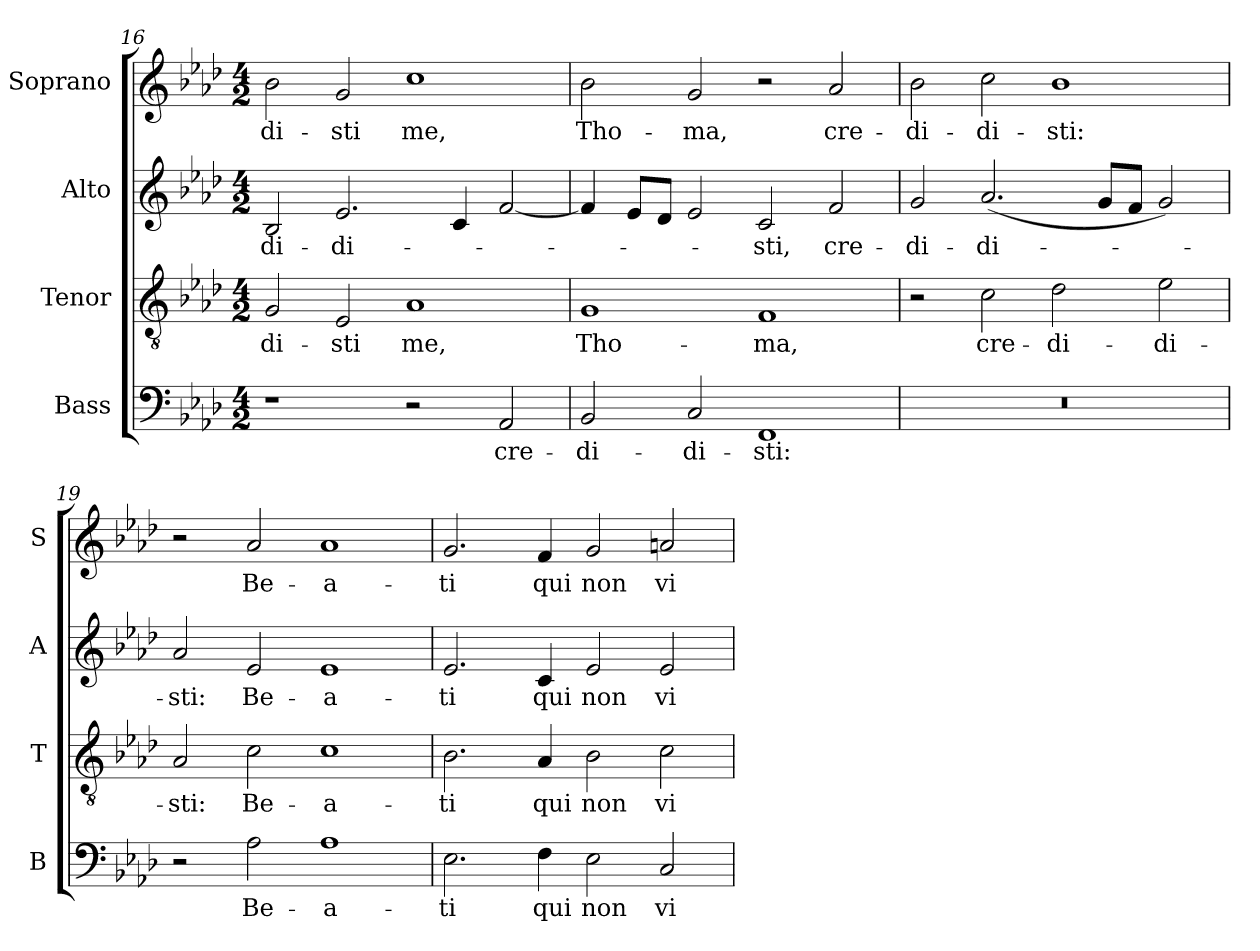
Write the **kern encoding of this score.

**kern	**text	**kern	**text	**kern	**text	**kern	**text
*part4	*part4	*part3	*part3	*part2	*part2	*part1	*part1
*staff4	*staff4	*staff3	*staff3	*staff2	*staff2	*staff1	*staff1
*I"Bass	*	*I"Tenor	*	*I"Alto	*	*I"Soprano	*
*I'B	*	*I'T	*	*I'A	*	*I'S	*
*clefF4	*	*clefGv2	*	*clefG2	*	*clefG2	*
*	*	*ITrd7c12	*	*	*	*	*
*k[b-e-a-d-]	*	*k[b-e-a-d-]	*	*k[b-e-a-d-]	*	*k[b-e-a-d-]	*
*A-:	*	*A-:	*	*A-:	*	*A-:	*
*M4/2	*	*M4/2	*	*M4/2	*	*M4/2	*
=16	=16	=16	=16	=16	=16	=16	=16
!	!	!	!LO:LY:b:color=#000000	!	!	!	!
!	!	!	!	!	!LO:LY:b:color=#000000	!	!
!	!	!	!	!	!	!	!LO:LY:b:color=#000000
1r	.	2GGi/	-di-	2B-i/	-di-	2b-i\	-di-
!	!	!	!LO:LY:b:color=#000000	!	!	!	!
!	!	!	!	!	!LO:LY:b:color=#000000	!	!
!	!	!	!	!	!	!	!LO:LY:b:color=#000000
.	.	2EE-i/	-sti	2.e-i/	-di-	2gi/	-sti
!	!	!	!LO:LY:b:color=#000000	!	!	!	!
!	!	!	!	!	!	!	!LO:LY:b:color=#000000
2r	.	1AA-i	me,	.	.	1cci	me,
.	.	.	.	4ci/	.	.	.
!	!LO:LY:b:color=#000000	!	!	!	!	!	!
2AA-i/	cre-	.	.	[2fi/	.	.	.
=17	=17	=17	=17	=17	=17	=17	=17
!	!LO:LY:b:color=#000000	!	!	!	!	!	!
!	!	!	!LO:LY:b:color=#000000	!	!	!	!
!	!	!	!	!	!	!	!LO:LY:b:color=#000000
2BB-i/	-di-	1GGi	Tho-	4fi/]	.	2b-i\	Tho-
.	.	.	.	8e-i/L	.	.	.
.	.	.	.	8d-i/J	.	.	.
!	!LO:LY:b:color=#000000	!	!	!	!	!	!
!	!	!	!	!	!	!	!LO:LY:b:color=#000000
2Ci/	-di-	.	.	2e-i/	.	2gi/	-ma,
!	!LO:LY:b:color=#000000	!	!	!	!	!	!
!	!	!	!LO:LY:b:color=#000000	!	!	!	!
!	!	!	!	!	!LO:LY:b:color=#000000	!	!
1FFi	-sti:	1FFi	-ma,	2ci/	-sti,	2r	.
!	!	!	!	!	!LO:LY:b:color=#000000	!	!
!	!	!	!	!	!	!	!LO:LY:b:color=#000000
.	.	.	.	2fi/	cre-	2a-i/	cre-
=18	=18	=18	=18	=18	=18	=18	=18
!LO:N:vis=1	!	!	!	!	!	!	!
!	!	!	!	!	!LO:LY:b:color=#000000	!	!
!	!	!	!	!	!	!	!LO:LY:b:color=#000000
0r	.	2r	.	2gi/	-di-	2b-i\	-di-
!	!	!	!LO:LY:b:color=#000000	!	!	!	!
!	!	!	!	!	!LO:LY:b:color=#000000	!	!
!	!	!	!	!	!	!	!LO:LY:b:color=#000000
.	.	2Ci\	cre-	(2.a-i/	-di-	2cci\	-di-
!	!	!	!LO:LY:b:color=#000000	!	!	!	!
!	!	!	!	!	!	!	!LO:LY:b:color=#000000
.	.	2D-i\	-di-	.	.	1b-i	-sti:
.	.	.	.	8gi/L	.	.	.
.	.	.	.	8fi/J	.	.	.
!	!	!	!LO:LY:b:color=#000000	!	!	!	!
.	.	2E-i\	-di-	2gi/)	.	.	.
!!LO:PB:g=z
=19	=19	=19	=19	=19	=19	=19	=19
!	!	!	!LO:LY:b:color=#000000	!	!	!	!
!	!	!	!	!	!LO:LY:b:color=#000000	!	!
2r	.	2AA-i/	-sti:	2a-i/	-sti:	2r	.
!	!LO:LY:b:color=#000000	!	!	!	!	!	!
!	!	!	!LO:LY:b:color=#000000	!	!	!	!
!	!	!	!	!	!LO:LY:b:color=#000000	!	!
!	!	!	!	!	!	!	!LO:LY:b:color=#000000
2A-i\	Be-	2Ci\	Be-	2e-i/	Be-	2a-i/	Be-
!	!LO:LY:b:color=#000000	!	!	!	!	!	!
!	!	!	!LO:LY:b:color=#000000	!	!	!	!
!	!	!	!	!	!LO:LY:b:color=#000000	!	!
!	!	!	!	!	!	!	!LO:LY:b:color=#000000
1A-i	-a-	1Ci	-a-	1e-i	-a-	1a-i	-a-
=20	=20	=20	=20	=20	=20	=20	=20
!	!LO:LY:b:color=#000000	!	!	!	!	!	!
!	!	!	!LO:LY:b:color=#000000	!	!	!	!
!	!	!	!	!	!LO:LY:b:color=#000000	!	!
!	!	!	!	!	!	!	!LO:LY:b:color=#000000
2.E-i\	-ti	2.BB-i\	-ti	2.e-i/	-ti	2.gi/	-ti
!	!LO:LY:b:color=#000000	!	!	!	!	!	!
!	!	!	!LO:LY:b:color=#000000	!	!	!	!
!	!	!	!	!	!LO:LY:b:color=#000000	!	!
!	!	!	!	!	!	!	!LO:LY:b:color=#000000
4Fi\	qui	4AA-i/	qui	4ci/	qui	4fi/	qui
!	!LO:LY:b:color=#000000	!	!	!	!	!	!
!	!	!	!LO:LY:b:color=#000000	!	!	!	!
!	!	!	!	!	!LO:LY:b:color=#000000	!	!
!	!	!	!	!	!	!	!LO:LY:b:color=#000000
2E-i\	non	2BB-i\	non	2e-i/	non	2gi/	non
!	!LO:LY:b:color=#000000	!	!	!	!	!	!
!	!	!	!LO:LY:b:color=#000000	!	!	!	!
!	!	!	!	!	!LO:LY:b:color=#000000	!	!
!	!	!	!	!	!	!	!LO:LY:b:color=#000000
2Ci/	vi-	2Ci\	vi-	2e-i/	vi-	2ani/	vi-
=	=	=	=	=	=	=	=
*-	*-	*-	*-	*-	*-	*-	*-
